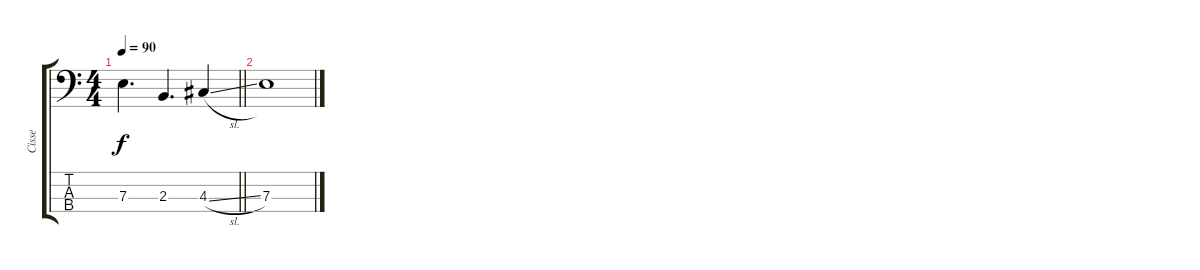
\track ("Cisse" "Cisse") {instrument electricbassfinger}
\staff {score tabs}
\tuning (G2 D2 A1 E1) {hide}
\ts (4 4)
\tempo 90
\clef f4
\barLineRight lightlight
\ks c
7.3{t}.4{d dy f} 2.3.4{d} 4.3{sl}.4 |
7.3.1
